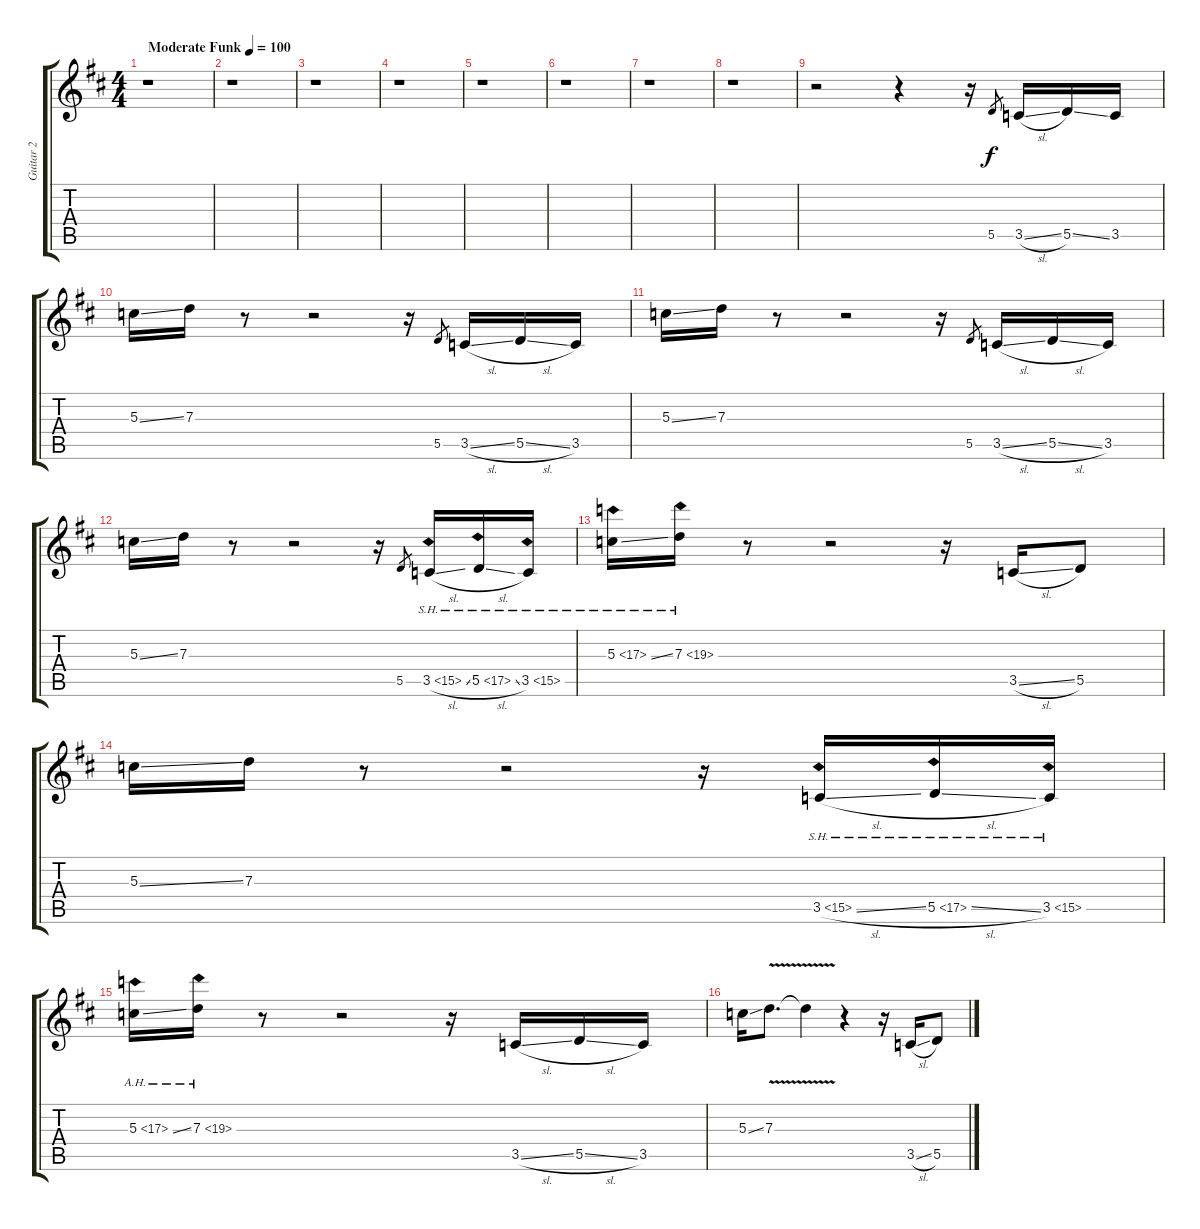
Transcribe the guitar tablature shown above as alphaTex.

\track ("Guitar 2" "Guitar 2") {instrument overdrivenguitar}
\staff {score tabs}
\tuning (E4 B3 G3 D3 A2 E2) {hide}
\ts (4 4)
\tempo (100 "Moderate Funk")
\clef g2
\ks d
r.1{dy f instrument overdrivenguitar} |
r.1 |
r.1 |
r.1 |
r.1 |
r.1 |
r.1 |
r.1 |
r.2 r.4 r.16 5.5.8{gr} 3.5{sl}.16 5.5{ss}.16 3.5.16 |
5.3{ss}.16 7.3.16 r.8 r.2 r.16 5.5.8{gr} 3.5{sl}.16 5.5{sl}.16 3.5.16 |
5.3{ss}.16 7.3.16 r.8 r.2 r.16 5.5.8{gr} 3.5{sl}.16 5.5{sl}.16 3.5.16 |
5.3{ss}.16 7.3.16 r.8 r.2 r.16 5.5.8{gr} 3.5{sh 12 sl}.16 5.5{sh 12 sl}.16 3.5{sh 12}.16 |
5.3{sh 12 ss}.16 7.3{sh 12}.16 r.8 r.2 r.16 3.5{sl}.16 5.5.8 |
5.3{ss}.16 7.3.16 r.8 r.2 r.16 3.5{sh 12 sl}.16 5.5{sh 12 sl}.16 3.5{sh 12}.16 |
5.3{ah 12 ss}.16 7.3{ah 12}.16 r.8 r.2 r.16 3.5{sl}.16 5.5{sl}.16 3.5.16 |
5.3{ss}.16 7.3{v}.8{d} 7.3{t}.4 r.4 r.16 3.5{sl}.16 5.5.8
